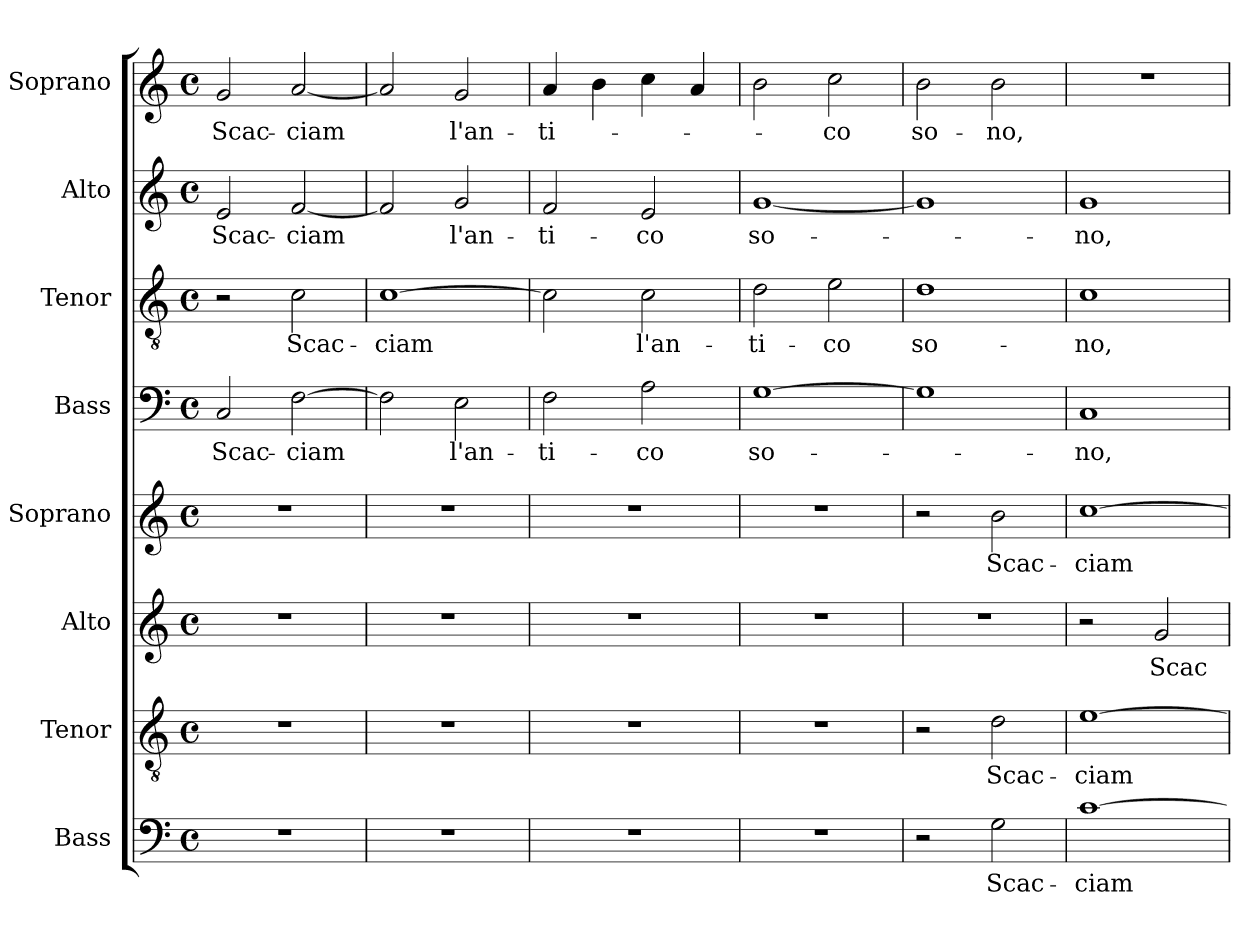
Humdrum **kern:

**kern	**text	**kern	**text	**kern	**text	**kern	**text	**kern	**text	**kern	**text	**kern	**text	**kern	**text
*part8	*part8	*part7	*part7	*part6	*part6	*part5	*part5	*part4	*part4	*part3	*part3	*part2	*part2	*part1	*part1
*staff8	*staff8	*staff7	*staff7	*staff6	*staff6	*staff5	*staff5	*staff4	*staff4	*staff3	*staff3	*staff2	*staff2	*staff1	*staff1
*I"Bass	*	*I"Tenor	*	*I"Alto	*	*I"Soprano	*	*I"Bass	*	*I"Tenor	*	*I"Alto	*	*I"Soprano	*
*I'B	*	*I'T	*	*I'A	*	*I'S	*	*I'B	*	*I'T	*	*I'A	*	*I'S	*
*clefF4	*	*clefGv2	*	*clefG2	*	*clefG2	*	*clefF4	*	*clefGv2	*	*clefG2	*	*clefG2	*
*k[]	*	*k[]	*	*k[]	*	*k[]	*	*k[]	*	*k[]	*	*k[]	*	*k[]	*
*C:	*	*C:	*	*C:	*	*C:	*	*C:	*	*C:	*	*C:	*	*C:	*
*M4/4	*	*M4/4	*	*M4/4	*	*M4/4	*	*M4/4	*	*M4/4	*	*M4/4	*	*M4/4	*
*met(c)	*	*met(c)	*	*met(c)	*	*met(c)	*	*met(c)	*	*met(c)	*	*met(c)	*	*met(c)	*
=1	=1	=1	=1	=1	=1	=1	=1	=1	=1	=1	=1	=1	=1	=1	=1
!	!	!	!	!	!	!	!	!	!LO:LY:b	!	!	!	!LO:LY:b	!	!LO:LY:b
1r	.	1r	.	1r	.	1r	.	2C/	Scac-	2r	.	2e/	Scac-	2g/	Scac-
!	!	!	!	!	!	!	!	!	!LO:LY:b	!	!LO:LY:b	!	!LO:LY:b	!	!LO:LY:b
.	.	.	.	.	.	.	.	[2F\	-ciam	2c\	Scac-	[2f/	-ciam	[2a/	-ciam
=2	=2	=2	=2	=2	=2	=2	=2	=2	=2	=2	=2	=2	=2	=2	=2
!	!	!	!	!	!	!	!	!	!	!	!LO:LY:b	!	!	!	!
1r	.	1r	.	1r	.	1r	.	2F\]	.	[1c	-ciam	2f/]	.	2a/]	.
!	!	!	!	!	!	!	!	!	!LO:LY:b	!	!	!	!LO:LY:b	!	!LO:LY:b
.	.	.	.	.	.	.	.	2E\	l'an-	.	.	2g/	l'an-	2g/	l'an-
=3	=3	=3	=3	=3	=3	=3	=3	=3	=3	=3	=3	=3	=3	=3	=3
!	!	!	!	!	!	!	!	!	!LO:LY:b	!	!	!	!LO:LY:b	!	!LO:LY:b
1r	.	1r	.	1r	.	1r	.	2F\	-ti-	2c\]	.	2f/	-ti-	4a/	-ti-
.	.	.	.	.	.	.	.	.	.	.	.	.	.	4b\	.
!	!	!	!	!	!	!	!	!	!LO:LY:b	!	!LO:LY:b	!	!LO:LY:b	!	!
.	.	.	.	.	.	.	.	2A\	-co	2c\	l'an-	2e/	-co	4cc\	.
.	.	.	.	.	.	.	.	.	.	.	.	.	.	4a/	.
=4	=4	=4	=4	=4	=4	=4	=4	=4	=4	=4	=4	=4	=4	=4	=4
!	!	!	!	!	!	!	!	!	!LO:LY:b	!	!LO:LY:b	!	!LO:LY:b	!	!
1r	.	1r	.	1r	.	1r	.	[1G	so-	2d\	-ti-	[1g	so-	2b\	.
!	!	!	!	!	!	!	!	!	!	!	!LO:LY:b	!	!	!	!LO:LY:b
.	.	.	.	.	.	.	.	.	.	2e\	-co	.	.	2cc\	-co
=5	=5	=5	=5	=5	=5	=5	=5	=5	=5	=5	=5	=5	=5	=5	=5
!	!	!	!	!	!	!	!	!	!	!	!LO:LY:b	!	!	!	!LO:LY:b
2r	.	2r	.	1r	.	2r	.	1G]	.	1d	so-	1g]	.	2b\	so-
!	!LO:LY:b	!	!LO:LY:b	!	!	!	!LO:LY:b	!	!	!	!	!	!	!	!LO:LY:b
2G\	Scac-	2d\	Scac-	.	.	2b\	Scac-	.	.	.	.	.	.	2b\	-no,
=6	=6	=6	=6	=6	=6	=6	=6	=6	=6	=6	=6	=6	=6	=6	=6
!	!LO:LY:b	!	!LO:LY:b	!	!	!	!LO:LY:b	!	!LO:LY:b	!	!LO:LY:b	!	!LO:LY:b	!	!
[1c	-ciam	[1e	-ciam	2r	.	[1cc	-ciam	1C	-no,	1c	-no,	1g	-no,	1r	.
!	!	!	!	!	!LO:LY:b	!	!	!	!	!	!	!	!	!	!
.	.	.	.	2g/	Scac-	.	.	.	.	.	.	.	.	.	.
=	=	=	=	=	=	=	=	=	=	=	=	=	=	=	=
*-	*-	*-	*-	*-	*-	*-	*-	*-	*-	*-	*-	*-	*-	*-	*-
